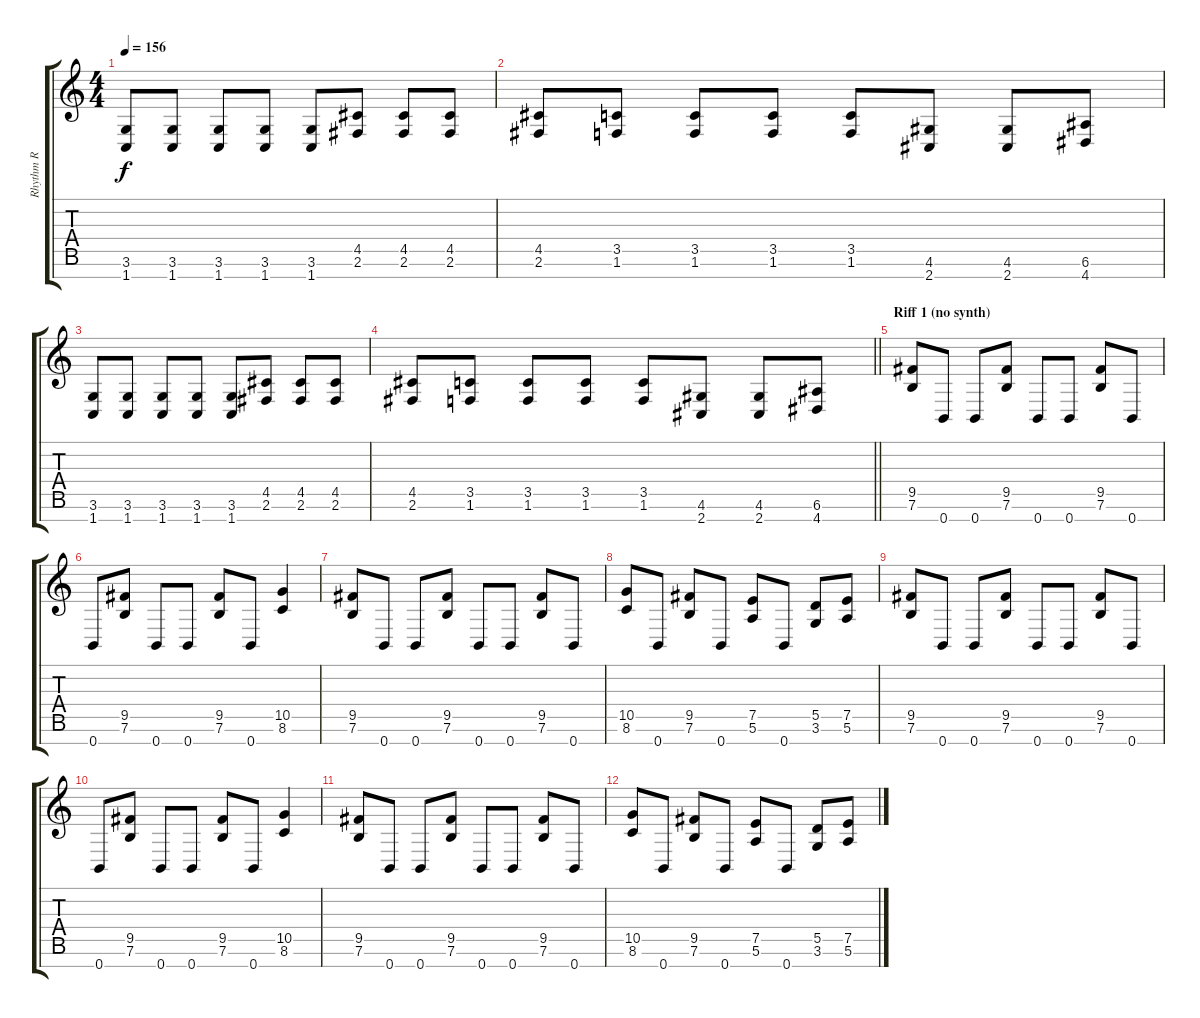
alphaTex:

\track ("Rhythm R" "Rhythm R") {instrument overdrivenguitar}
\staff {score tabs}
\tuning (E4 B3 G3 D3 A2 E2 B1) {hide}
\ts (4 4)
\tempo 156
\clef g2
\ks c
(3.6 1.7).8{dy f} (3.6 1.7).8 (3.6 1.7).8 (3.6 1.7).8 (3.6 1.7).8 (4.5 2.6).8 (4.5 2.6).8 (4.5 2.6).8 |
(4.5 2.6).8 (3.5 1.6).8 (3.5 1.6).8 (3.5 1.6).8 (3.5 1.6).8 (4.6 2.7).8 (4.6 2.7).8 (6.6 4.7).8 |
(3.6 1.7).8 (3.6 1.7).8 (3.6 1.7).8 (3.6 1.7).8 (3.6 1.7).8 (4.5 2.6).8 (4.5 2.6).8 (4.5 2.6).8 |
\barLineRight lightlight
(4.5 2.6).8 (3.5 1.6).8 (3.5 1.6).8 (3.5 1.6).8 (3.5 1.6).8 (4.6 2.7).8 (4.6 2.7).8 (6.6 4.7).8 |
\section ("" "Riff 1 (no synth)")
(9.5 7.6).8 0.7.8 0.7.8 (9.5 7.6).8 0.7.8 0.7.8 (9.5 7.6).8 0.7.8 |
0.7.8 (9.5 7.6).8 0.7.8 0.7.8 (9.5 7.6).8 0.7.8 (10.5 8.6).4 |
(9.5 7.6).8 0.7.8 0.7.8 (9.5 7.6).8 0.7.8 0.7.8 (9.5 7.6).8 0.7.8 |
(10.5 8.6).8 0.7.8 (9.5 7.6).8 0.7.8 (7.5 5.6).8 0.7.8 (5.5 3.6).8 (7.5 5.6).8 |
(9.5 7.6).8 0.7.8 0.7.8 (9.5 7.6).8 0.7.8 0.7.8 (9.5 7.6).8 0.7.8 |
0.7.8 (9.5 7.6).8 0.7.8 0.7.8 (9.5 7.6).8 0.7.8 (10.5 8.6).4 |
(9.5 7.6).8 0.7.8 0.7.8 (9.5 7.6).8 0.7.8 0.7.8 (9.5 7.6).8 0.7.8 |
(10.5 8.6).8 0.7.8 (9.5 7.6).8 0.7.8 (7.5 5.6).8 0.7.8 (5.5 3.6).8 (7.5 5.6).8
